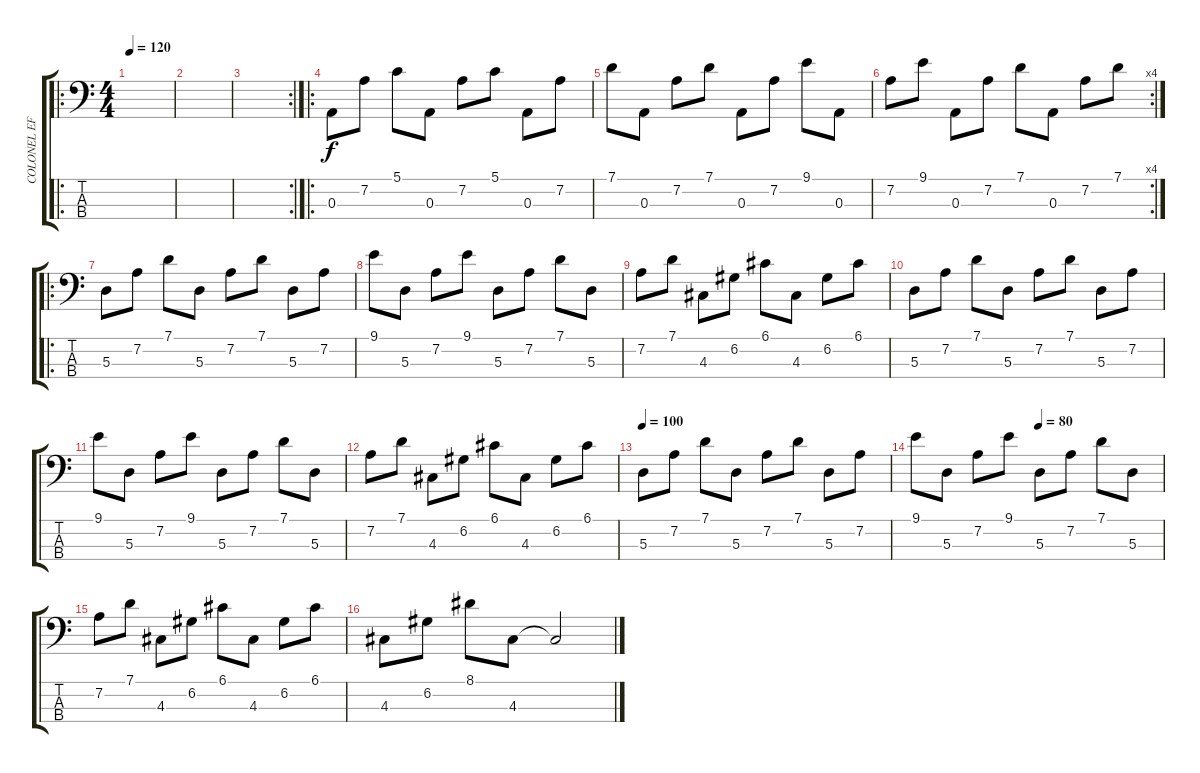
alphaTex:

\track ("COLONEL EFREN (In  the Bass)" "COLONEL EF") {instrument electricbassfinger}
\staff {score tabs}
\tuning (G2 D2 A1 E1) {hide}
\ro
\ts (4 4)
\tempo 120
\clef f4
\ks c
|
|
\rc 2
|
\ro
0.3.8 7.2.8 5.1.8 0.3.8 7.2.8 5.1.8 0.3.8 7.2.8 |
7.1.8 0.3.8 7.2.8 7.1.8 0.3.8 7.2.8 9.1.8 0.3.8 |
\rc 4
7.2.8 9.1.8 0.3.8 7.2.8 7.1.8 0.3.8 7.2.8 7.1.8 |
\ro
5.3.8 7.2.8 7.1.8 5.3.8 7.2.8 7.1.8 5.3.8 7.2.8 |
9.1.8 5.3.8 7.2.8 9.1.8 5.3.8 7.2.8 7.1.8 5.3.8 |
7.2.8 7.1.8 4.3.8 6.2.8 6.1.8 4.3.8 6.2.8 6.1.8 |
5.3.8 7.2.8 7.1.8 5.3.8 7.2.8 7.1.8 5.3.8 7.2.8 |
9.1.8 5.3.8 7.2.8 9.1.8 5.3.8 7.2.8 7.1.8 5.3.8 |
7.2.8 7.1.8 4.3.8 6.2.8 6.1.8 4.3.8 6.2.8 6.1.8 |
\tempo 100
5.3.8{volume 12} 7.2.8 7.1.8 5.3.8 7.2.8 7.1.8 5.3.8 7.2.8 |
\tempo (80 0.5)
9.1.8 5.3.8 7.2.8 9.1.8 5.3.8 7.2.8 7.1.8 5.3.8 |
7.2.8 7.1.8 4.3.8 6.2.8 6.1.8 4.3.8 6.2.8 6.1.8 |
4.3.8 6.2.8 8.1.8 4.3.8 4.3{t}.2{volume 10}
